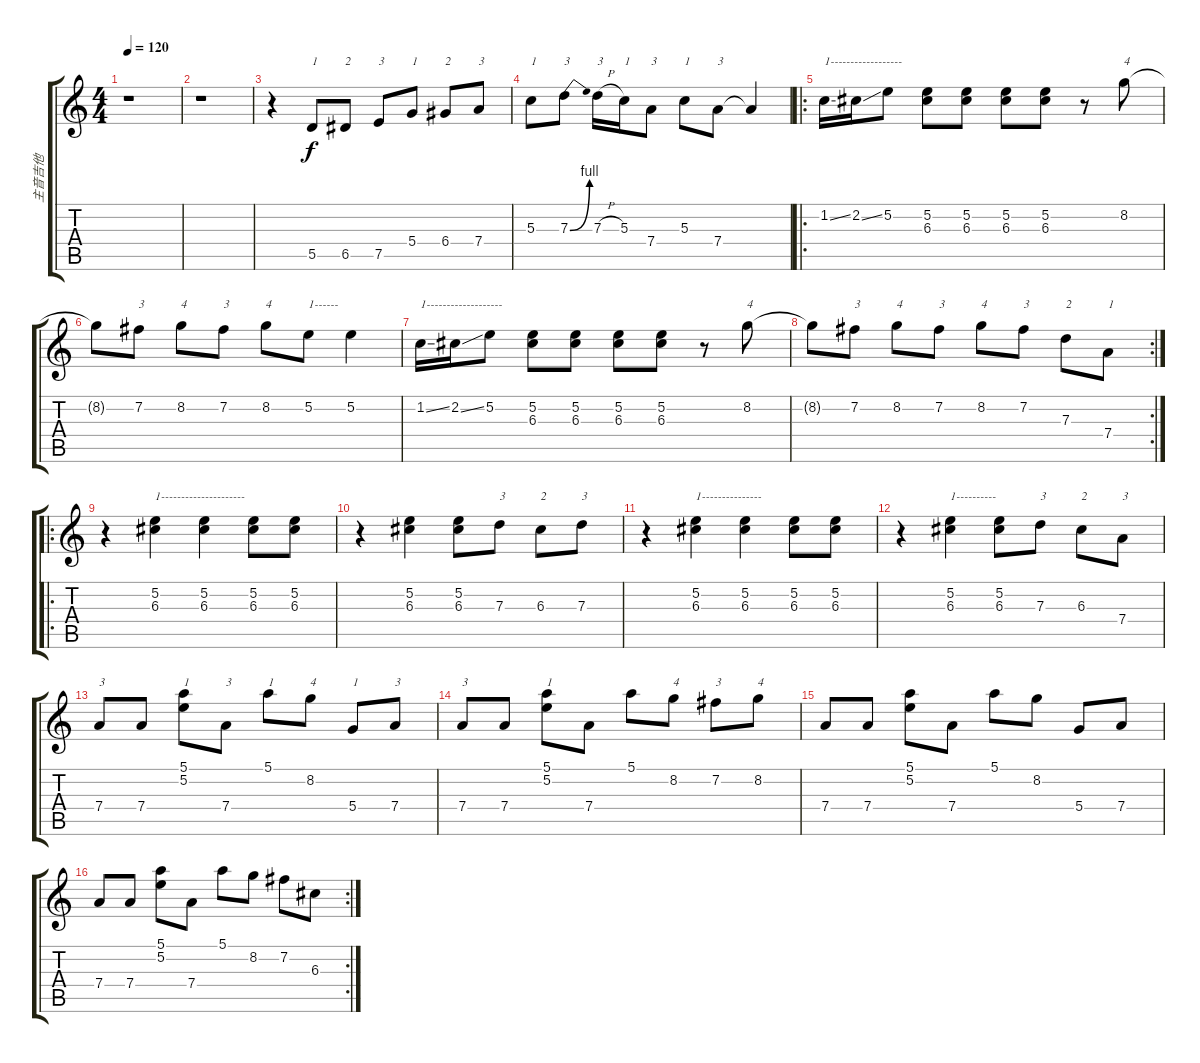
\track ("主音吉他" "主音吉他") {instrument distortionguitar}
\staff {score tabs}
\tuning (E4 B3 G3 D3 A2 E2) {hide}
\ts (4 4)
\tempo 120
\clef g2
\ks c
r.1{dy f} |
r.1 |
r.4 5.5.8{txt "1"} 6.5.8{txt "2"} 7.5.8{txt "3"} 5.4.8{txt "1"} 6.4.8{txt "2"} 7.4.8{txt "3"} |
5.3.8{txt "1"} 7.3{be (bend 0 0 60 4)}.8{txt "3"} 7.3{h}.16{txt "3"} 5.3.16{txt "1"} 7.4.8{txt "3"} 5.3.8{txt "1"} 7.4.8{txt "3"} 7.4{t}.4 |
\ro
1.2{ss}.16{txt "1------------------"} 2.2{ss}.16 5.2.8 (5.2 6.3).8 (5.2 6.3).8 (5.2 6.3).8 (5.2 6.3).8 r.8 8.2.8{txt "4"} |
8.2{t}.8 7.2.8{txt "3"} 8.2.8{txt "4"} 7.2.8{txt "3"} 8.2.8{txt "4"} 5.2.8{txt "1------"} 5.2.4 |
1.2{ss}.16{txt "1-------------------"} 2.2{ss}.16 5.2.8 (5.2 6.3).8 (5.2 6.3).8 (5.2 6.3).8 (5.2 6.3).8 r.8 8.2.8{txt "4"} |
\rc 2
8.2{t}.8 7.2.8{txt "3"} 8.2.8{txt "4"} 7.2.8{txt "3"} 8.2.8{txt "4"} 7.2.8{txt "3"} 7.3.8{txt "2"} 7.4.8{txt "1"} |
\ro
r.4 (5.2 6.3).4{txt "1---------------------"} (5.2 6.3).4 (5.2 6.3).8 (5.2 6.3).8 |
r.4 (5.2 6.3).4 (5.2 6.3).8 7.3.8{txt "3"} 6.3.8{txt "2"} 7.3.8{txt "3"} |
r.4 (5.2 6.3).4{txt "1---------------"} (5.2 6.3).4 (5.2 6.3).8 (5.2 6.3).8 |
r.4 (5.2 6.3).4{txt "1----------"} (5.2 6.3).8 7.3.8{txt "3"} 6.3.8{txt "2"} 7.4.8{txt "3"} |
7.4.8{txt "3"} 7.4.8 (5.1 5.2).8{txt "1"} 7.4.8{txt "3"} 5.1.8{txt "1"} 8.2.8{txt "4"} 5.4.8{txt "1"} 7.4.8{txt "3"} |
7.4.8{txt "3"} 7.4.8 (5.1 5.2).8{txt "1"} 7.4.8 5.1.8 8.2.8{txt "4"} 7.2.8{txt "3"} 8.2.8{txt "4"} |
7.4.8 7.4.8 (5.1 5.2).8 7.4.8 5.1.8 8.2.8 5.4.8 7.4.8 |
\rc 2
7.4.8 7.4.8 (5.1 5.2).8 7.4.8 5.1.8 8.2.8 7.2.8 6.3.8
